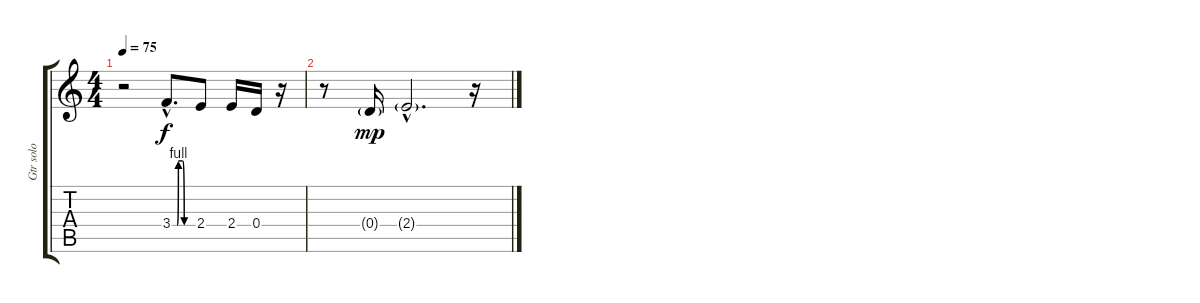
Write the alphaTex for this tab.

\track ("Gtr solo" "Gtr solo") {instrument overdrivenguitar}
\staff {score tabs}
\tuning (E4 B3 G3 D3 A2 E2) {hide}
\ts (4 4)
\tempo 75
\clef g2
\ks c
r.2{dy f} 3.4{be (custom 0 0 11 0 15 0 18 4 30 4 35 0 45 0 60 0) hac}.8{d} 2.4.8 2.4.16 0.4.16 r.16 |
r.8 0.4{g}.16{dy mp} 2.4{g hac}.2{d} r.16
